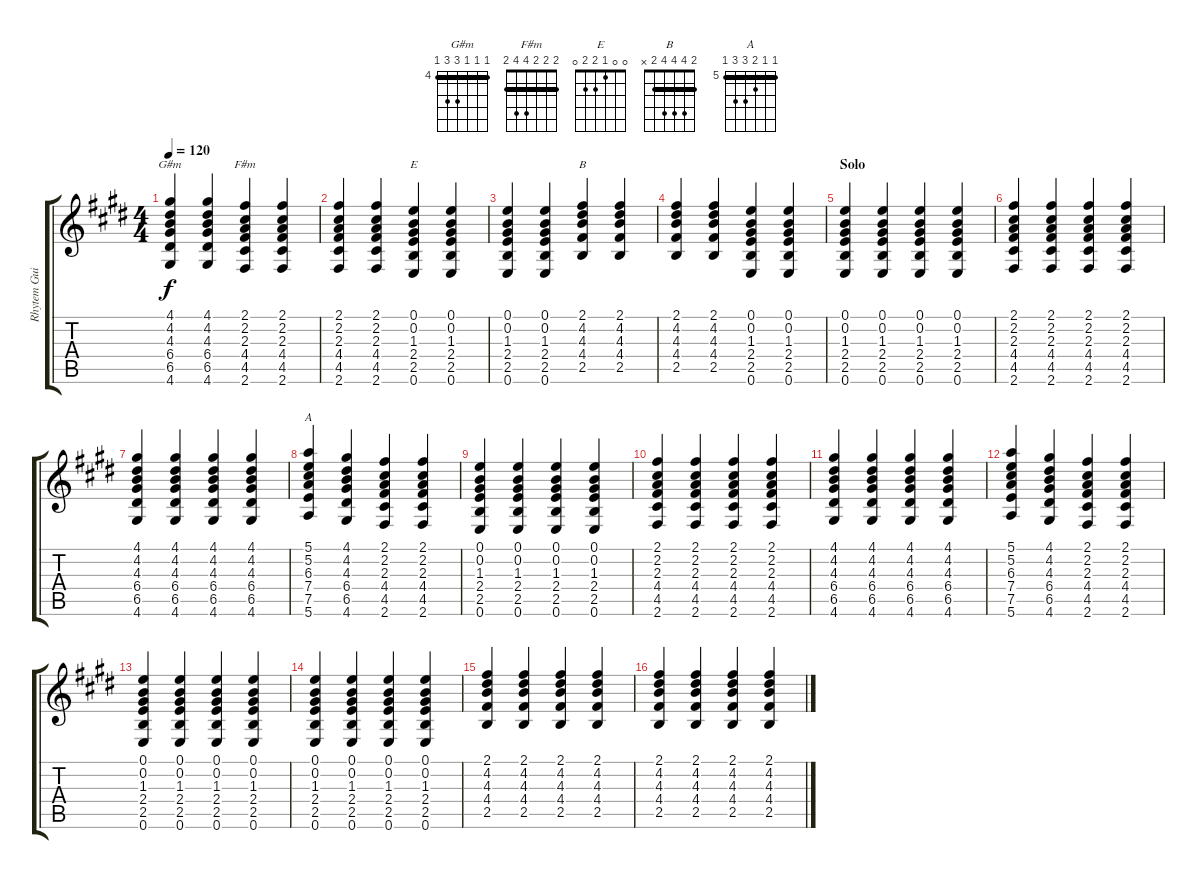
\track ("Rhytem Guitar" "Rhytem Gui") {instrument acousticguitarsteel}
\staff {score tabs}
\tuning (E4 B3 G3 D3 A2 E2) {hide}
\chord ("G#m" 4 4 4 6 6 4) {firstfret 4 barre 4}
\chord ("F#m" 2 2 2 4 4 2) {barre 2}
\chord ("E" 0 0 1 2 2 0)
\chord ("B" 2 4 4 4 2 x) {barre 2}
\chord ("A" 5 5 6 7 7 5) {firstfret 5 barre 5}
\ts (4 4)
\tempo 120
\clef g2
\ks e
(4.1 4.2 4.3 6.4 6.5 4.6).4{ch "G#m" dy f} (4.1 4.2 4.3 6.4 6.5 4.6).4 (2.1 2.2 2.3 4.4 4.5 2.6).4{ch "F#m"} (2.1 2.2 2.3 4.4 4.5 2.6).4 |
(2.1 2.2 2.3 4.4 4.5 2.6).4 (2.1 2.2 2.3 4.4 4.5 2.6).4 (0.1 0.2 1.3 2.4 2.5 0.6).4{ch "E"} (0.1 0.2 1.3 2.4 2.5 0.6).4 |
(0.1 0.2 1.3 2.4 2.5 0.6).4 (0.1 0.2 1.3 2.4 2.5 0.6).4 (2.1 4.2 4.3 4.4 2.5).4{ch "B"} (2.1 4.2 4.3 4.4 2.5).4 |
(2.1 4.2 4.3 4.4 2.5).4 (2.1 4.2 4.3 4.4 2.5).4 (0.1 0.2 1.3 2.4 2.5 0.6).4 (0.1 0.2 1.3 2.4 2.5 0.6).4 |
\section ("" "Solo")
(0.1 0.2 1.3 2.4 2.5 0.6).4 (0.1 0.2 1.3 2.4 2.5 0.6).4 (0.1 0.2 1.3 2.4 2.5 0.6).4 (0.1 0.2 1.3 2.4 2.5 0.6).4 |
(2.1 2.2 2.3 4.4 4.5 2.6).4 (2.1 2.2 2.3 4.4 4.5 2.6).4 (2.1 2.2 2.3 4.4 4.5 2.6).4 (2.1 2.2 2.3 4.4 4.5 2.6).4 |
(4.1 4.2 4.3 6.4 6.5 4.6).4 (4.1 4.2 4.3 6.4 6.5 4.6).4 (4.1 4.2 4.3 6.4 6.5 4.6).4 (4.1 4.2 4.3 6.4 6.5 4.6).4 |
(5.1 5.2 6.3 7.4 7.5 5.6).4{ch "A"} (4.1 4.2 4.3 6.4 6.5 4.6).4 (2.1 2.2 2.3 4.4 4.5 2.6).4 (2.1 2.2 2.3 4.4 4.5 2.6).4 |
(0.1 0.2 1.3 2.4 2.5 0.6).4 (0.1 0.2 1.3 2.4 2.5 0.6).4 (0.1 0.2 1.3 2.4 2.5 0.6).4 (0.1 0.2 1.3 2.4 2.5 0.6).4 |
(2.1 2.2 2.3 4.4 4.5 2.6).4 (2.1 2.2 2.3 4.4 4.5 2.6).4 (2.1 2.2 2.3 4.4 4.5 2.6).4 (2.1 2.2 2.3 4.4 4.5 2.6).4 |
(4.1 4.2 4.3 6.4 6.5 4.6).4 (4.1 4.2 4.3 6.4 6.5 4.6).4 (4.1 4.2 4.3 6.4 6.5 4.6).4 (4.1 4.2 4.3 6.4 6.5 4.6).4 |
(5.1 5.2 6.3 7.4 7.5 5.6).4 (4.1 4.2 4.3 6.4 6.5 4.6).4 (2.1 2.2 2.3 4.4 4.5 2.6).4 (2.1 2.2 2.3 4.4 4.5 2.6).4 |
(0.1 0.2 1.3 2.4 2.5 0.6).4 (0.1 0.2 1.3 2.4 2.5 0.6).4 (0.1 0.2 1.3 2.4 2.5 0.6).4 (0.1 0.2 1.3 2.4 2.5 0.6).4 |
(0.1 0.2 1.3 2.4 2.5 0.6).4 (0.1 0.2 1.3 2.4 2.5 0.6).4 (0.1 0.2 1.3 2.4 2.5 0.6).4 (0.1 0.2 1.3 2.4 2.5 0.6).4 |
(2.1 4.2 4.3 4.4 2.5).4 (2.1 4.2 4.3 4.4 2.5).4 (2.1 4.2 4.3 4.4 2.5).4 (2.1 4.2 4.3 4.4 2.5).4 |
(2.1 4.2 4.3 4.4 2.5).4 (2.1 4.2 4.3 4.4 2.5).4 (2.1 4.2 4.3 4.4 2.5).4 (2.1 4.2 4.3 4.4 2.5).4
